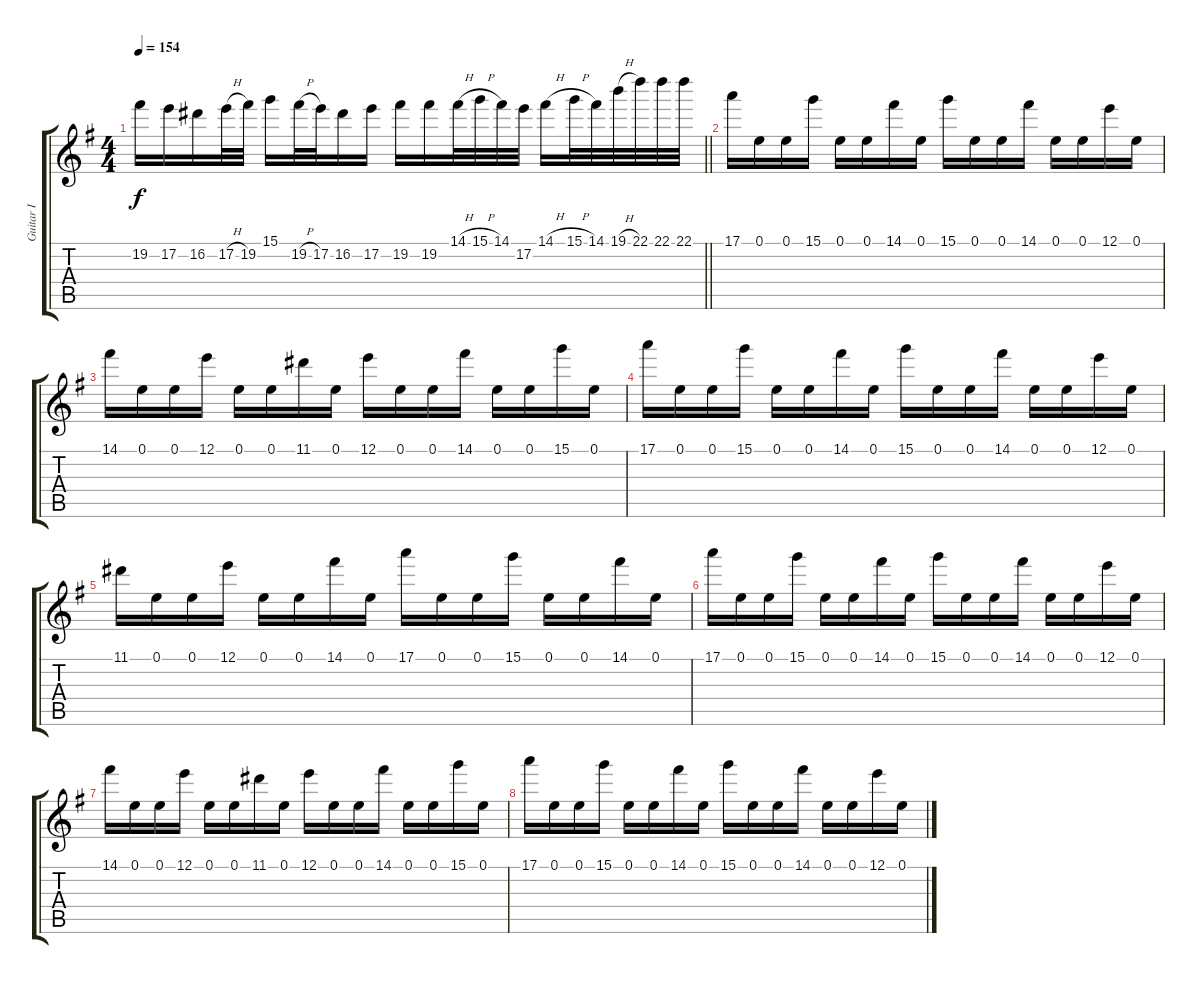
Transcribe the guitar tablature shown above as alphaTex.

\track ("Guitar I" "Guitar I") {instrument overdrivenguitar}
\staff {score tabs}
\tuning (E4 B3 G3 D3 A2 E2) {hide}
\ts (4 4)
\tempo 154
\clef g2
\barLineRight lightlight
\ks g
19.2.16{dy f} 17.2.16 16.2.16 17.2{h}.32 19.2.32 15.1.16 19.2{h}.32 17.2.32 16.2.16 17.2.16 19.2.16 19.2.16 14.1{h}.32 15.1{h}.32 14.1.32 17.2.32 14.1{h}.16 15.1{h}.32 14.1.32 19.1{h}.32 22.1.32 22.1.32 22.1.32 |
17.1.16{volume 10} 0.1.16 0.1.16 15.1.16 0.1.16 0.1.16 14.1.16 0.1.16 15.1.16 0.1.16 0.1.16 14.1.16 0.1.16 0.1.16 12.1.16 0.1.16 |
14.1.16 0.1.16 0.1.16 12.1.16 0.1.16 0.1.16 11.1.16 0.1.16 12.1.16 0.1.16 0.1.16 14.1.16 0.1.16 0.1.16 15.1.16 0.1.16 |
17.1.16 0.1.16 0.1.16 15.1.16 0.1.16 0.1.16 14.1.16 0.1.16 15.1.16 0.1.16 0.1.16 14.1.16 0.1.16 0.1.16 12.1.16 0.1.16 |
11.1.16 0.1.16 0.1.16 12.1.16 0.1.16 0.1.16 14.1.16 0.1.16 17.1.16 0.1.16 0.1.16 15.1.16 0.1.16 0.1.16 14.1.16 0.1.16 |
17.1.16 0.1.16 0.1.16 15.1.16 0.1.16 0.1.16 14.1.16 0.1.16 15.1.16 0.1.16 0.1.16 14.1.16 0.1.16 0.1.16 12.1.16 0.1.16 |
14.1.16 0.1.16 0.1.16 12.1.16 0.1.16 0.1.16 11.1.16 0.1.16 12.1.16 0.1.16 0.1.16 14.1.16 0.1.16 0.1.16 15.1.16 0.1.16 |
17.1.16 0.1.16 0.1.16 15.1.16 0.1.16 0.1.16 14.1.16 0.1.16 15.1.16 0.1.16 0.1.16 14.1.16 0.1.16 0.1.16 12.1.16 0.1.16
